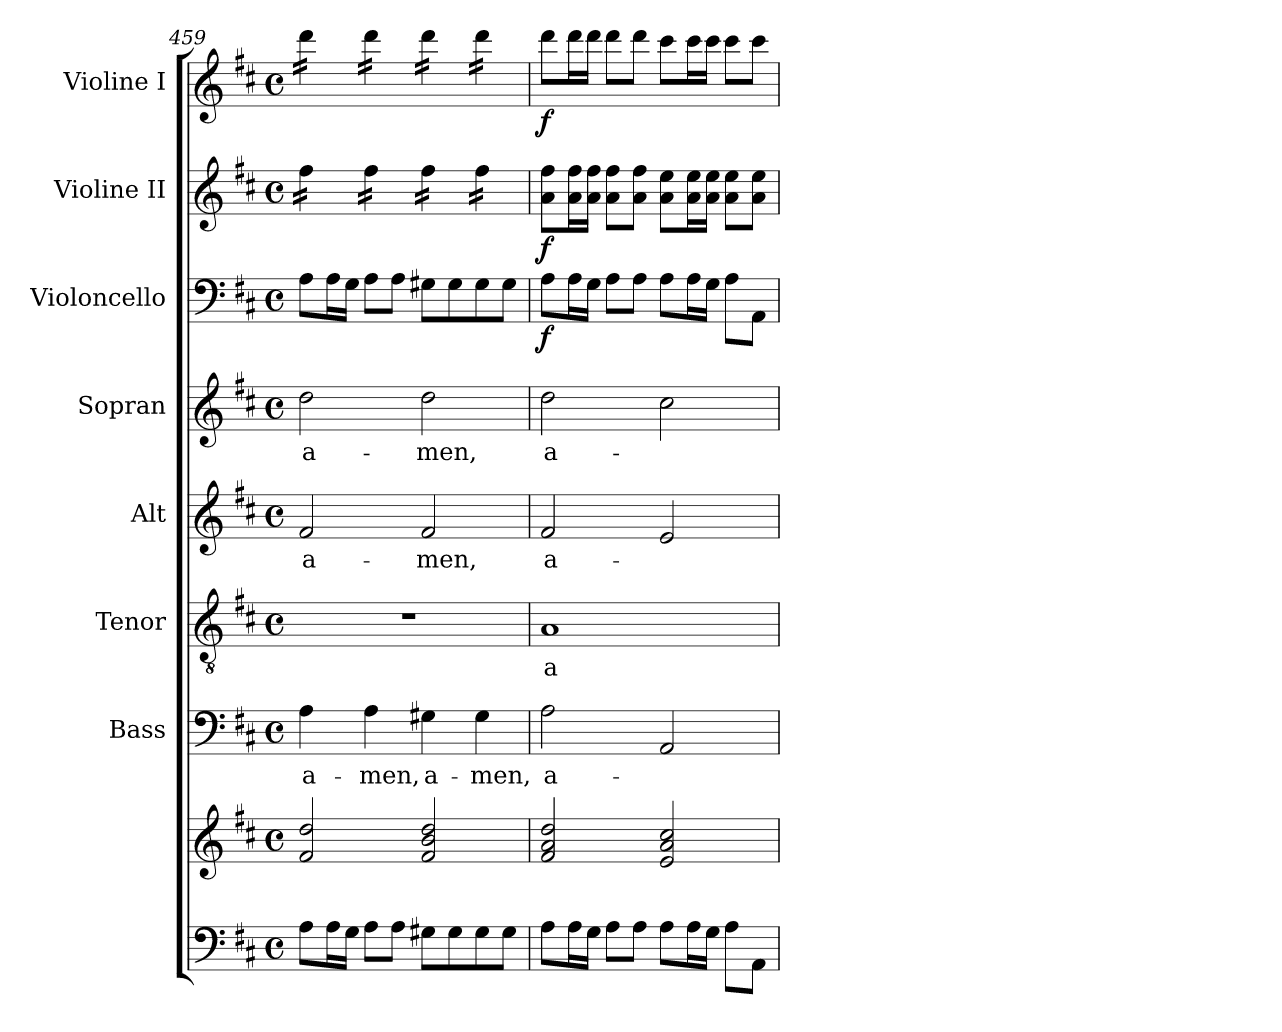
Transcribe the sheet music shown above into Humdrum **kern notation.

**kern	**kern	**kern	**text	**kern	**text	**kern	**text	**kern	**text	**kern	**dynam	**kern	**dynam	**kern	**dynam
*part8	*part8	*part7	*part7	*part6	*part6	*part5	*part5	*part4	*part4	*part3	*part3	*part2	*part2	*part1	*part1
*staff9	*staff8	*staff7	*staff7	*staff6	*staff6	*staff5	*staff5	*staff4	*staff4	*staff3	*staff3	*staff2	*staff2	*staff1	*staff1
*	*	*I"Bass	*	*I"Tenor	*	*I"Alt	*	*I"Sopran	*	*I"Violoncello	*	*I"Violine II	*	*I"Violine I	*
*	*	*I'B.	*	*I'T.	*	*I'A.	*	*I'S.	*	*I'Vc.	*	*I'Vl. II	*	*I'Vl. I	*
*clefF4	*clefG2	*clefF4	*	*clefGv2	*	*clefG2	*	*clefG2	*	*clefF4	*	*clefG2	*	*clefG2	*
*	*	*	*	*	*	*	*	*	*	*ITrd7c12	*	*	*	*	*
*k[f#c#]	*k[f#c#]	*k[f#c#]	*	*k[f#c#]	*	*k[f#c#]	*	*k[f#c#]	*	*k[f#c#]	*	*k[f#c#]	*	*k[f#c#]	*
*D:	*D:	*D:	*	*D:	*	*D:	*	*D:	*	*D:	*	*D:	*	*D:	*
*M4/4	*M4/4	*M4/4	*	*M4/4	*	*M4/4	*	*M4/4	*	*M4/4	*	*M4/4	*	*M4/4	*
*met(c)	*met(c)	*met(c)	*	*met(c)	*	*met(c)	*	*met(c)	*	*met(c)	*	*met(c)	*	*met(c)	*
=459	=459	=459	=459	=459	=459	=459	=459	=459	=459	=459	=459	=459	=459	=459	=459
!	!	!	!LO:LY:b	!	!	!	!LO:LY:b	!	!LO:LY:b	!	!	!	!	!	!
*	*	*	*	*	*	*	*	*	*	*	*	*tremolo	*	*	*
*	*	*	*	*	*	*	*	*	*	*	*	*	*	*tremolo	*
8A\L	2f#/ 2dd/	4A\	a-	1r	.	2f#/	a-	2dd\	a-	8AA\L	.	16ff#\LL	.	16ddd\LL	.
.	.	.	.	.	.	.	.	.	.	.	.	16ff#\	.	16ddd\	.
16A\L	.	.	.	.	.	.	.	.	.	16AA\L	.	16ff#\	.	16ddd\	.
16G\JJ	.	.	.	.	.	.	.	.	.	16GG\JJ	.	16ff#\JJ	.	16ddd\JJ	.
!	!	!	!LO:LY:b	!	!	!	!	!	!	!	!	!	!	!	!
8A\L	.	4A\	-men,	.	.	.	.	.	.	8AA\L	.	16ff#\LL	.	16ddd\LL	.
.	.	.	.	.	.	.	.	.	.	.	.	16ff#\	.	16ddd\	.
8A\J	.	.	.	.	.	.	.	.	.	8AA\J	.	16ff#\	.	16ddd\	.
.	.	.	.	.	.	.	.	.	.	.	.	16ff#\JJ	.	16ddd\JJ	.
!	!	!	!LO:LY:b	!	!	!	!LO:LY:b	!	!LO:LY:b	!	!	!	!	!	!
8G#X\L	2f#/ 2b/ 2dd/	4G#X\	a-	.	.	2f#/	-men,	2dd\	-men,	8GG#X\L	.	16ff#\LL	.	16ddd\LL	.
.	.	.	.	.	.	.	.	.	.	.	.	16ff#\	.	16ddd\	.
8G#\	.	.	.	.	.	.	.	.	.	8GG#\	.	16ff#\	.	16ddd\	.
.	.	.	.	.	.	.	.	.	.	.	.	16ff#\JJ	.	16ddd\JJ	.
!	!	!	!LO:LY:b	!	!	!	!	!	!	!	!	!	!	!	!
8G#\	.	4G#\	-men,	.	.	.	.	.	.	8GG#\	.	16ff#\LL	.	16ddd\LL	.
.	.	.	.	.	.	.	.	.	.	.	.	16ff#\	.	16ddd\	.
8G#\J	.	.	.	.	.	.	.	.	.	8GG#\J	.	16ff#\	.	16ddd\	.
.	.	.	.	.	.	.	.	.	.	.	.	16ff#\JJ	.	16ddd\JJ	.
*	*	*	*	*	*	*	*	*	*	*	*	*	*	*Xtremolo	*
*	*	*	*	*	*	*	*	*	*	*	*	*Xtremolo	*	*	*
=460	=460	=460	=460	=460	=460	=460	=460	=460	=460	=460	=460	=460	=460	=460	=460
!	!	!	!LO:LY:b	!	!LO:LY:b	!	!LO:LY:b	!	!LO:LY:b	!	!LO:DY:b	!	!LO:DY:b	!	!LO:DY:b
8A\L	2f#/ 2a/ 2dd/	2A\	a-	1A	a-	2f#/	a-	2dd\	a-	8AA\L	f	8a\ 8ff#\L	f	8ddd\L	f
16A\L	.	.	.	.	.	.	.	.	.	16AA\L	.	16a\ 16ff#\L	.	16ddd\L	.
16G\JJ	.	.	.	.	.	.	.	.	.	16GG\JJ	.	16a\ 16ff#\JJ	.	16ddd\JJ	.
8A\L	.	.	.	.	.	.	.	.	.	8AA\L	.	8a\ 8ff#\L	.	8ddd\L	.
8A\J	.	.	.	.	.	.	.	.	.	8AA\J	.	8a\ 8ff#\J	.	8ddd\J	.
8A\L	2e/ 2a/ 2cc#/	2AA/	.	.	.	2e/	.	2cc#\	.	8AA\L	.	8a\ 8ee\L	.	8ccc#\L	.
16A\L	.	.	.	.	.	.	.	.	.	16AA\L	.	16a\ 16ee\L	.	16ccc#\L	.
16G\JJ	.	.	.	.	.	.	.	.	.	16GG\JJ	.	16a\ 16ee\JJ	.	16ccc#\JJ	.
8A\L	.	.	.	.	.	.	.	.	.	8AA\L	.	8a\ 8ee\L	.	8ccc#\L	.
8AA\J	.	.	.	.	.	.	.	.	.	8AAA\J	.	8a\ 8ee\J	.	8ccc#\J	.
=	=	=	=	=	=	=	=	=	=	=	=	=	=	=	=
*-	*-	*-	*-	*-	*-	*-	*-	*-	*-	*-	*-	*-	*-	*-	*-
